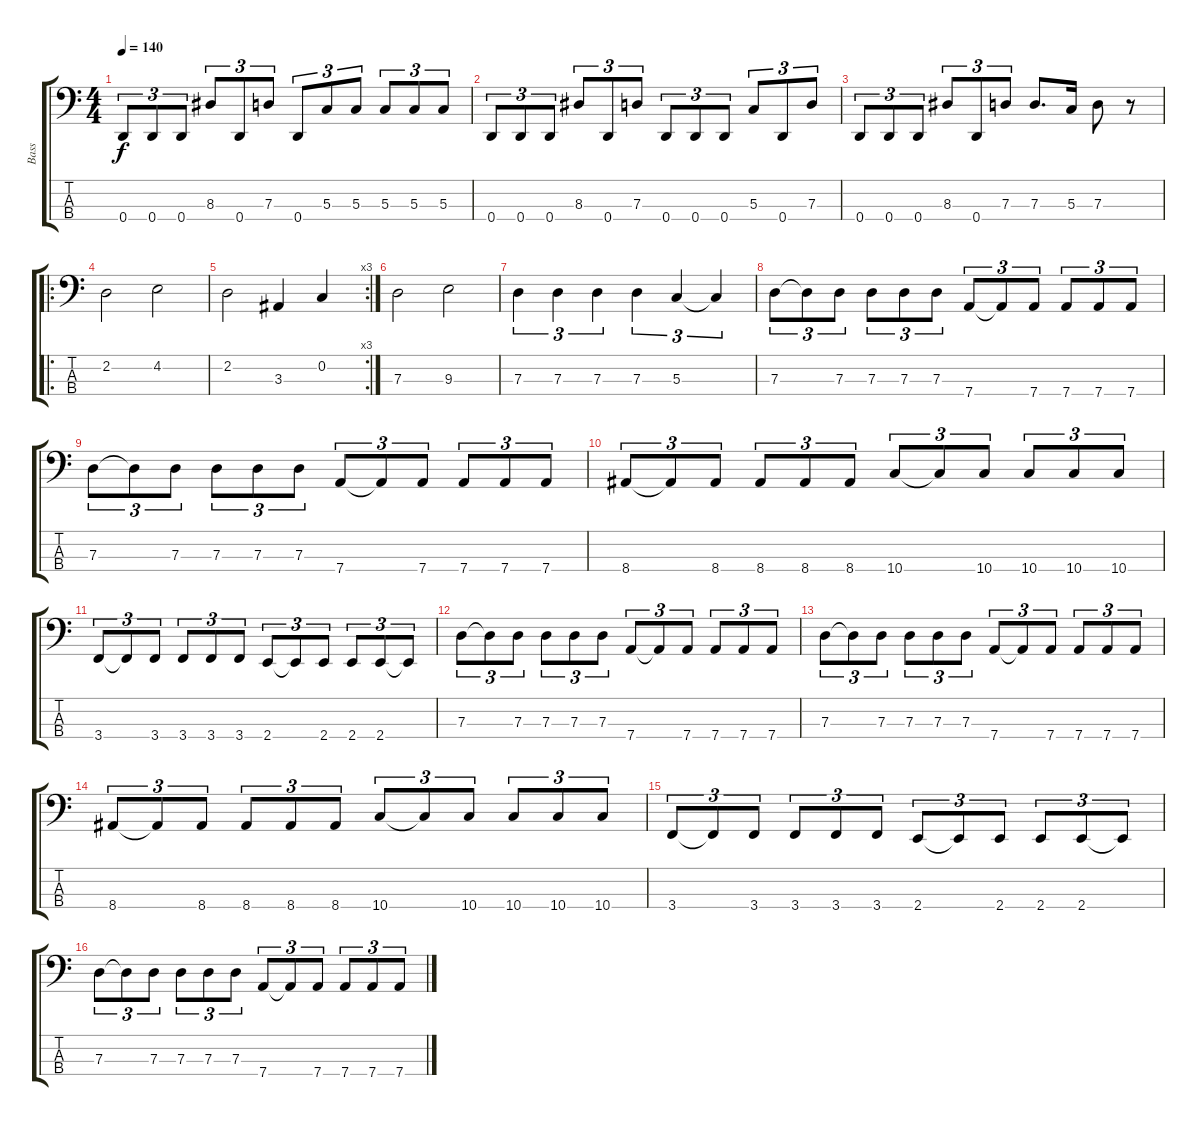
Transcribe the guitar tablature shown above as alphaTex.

\track ("Bass" "Bass") {instrument electricbassfinger}
\staff {score tabs}
\tuning (F2 C2 G1 D1) {hide}
\ts (4 4)
\tempo 140
\clef f4
\ks c
0.4.8{tu (3 2) dy f} 0.4.8{tu (3 2)} 0.4.8{tu (3 2)} 8.3.8{tu (3 2)} 0.4.8{tu (3 2)} 7.3.8{tu (3 2)} 0.4.8{tu (3 2)} 5.3.8{tu (3 2)} 5.3.8{tu (3 2)} 5.3.8{tu (3 2)} 5.3.8{tu (3 2)} 5.3.8{tu (3 2)} |
0.4.8{tu (3 2)} 0.4.8{tu (3 2)} 0.4.8{tu (3 2)} 8.3.8{tu (3 2)} 0.4.8{tu (3 2)} 7.3.8{tu (3 2)} 0.4.8{tu (3 2)} 0.4.8{tu (3 2)} 0.4.8{tu (3 2)} 5.3.8{tu (3 2)} 0.4.8{tu (3 2)} 7.3.8{tu (3 2)} |
0.4.8{tu (3 2)} 0.4.8{tu (3 2)} 0.4.8{tu (3 2)} 8.3.8{tu (3 2)} 0.4.8{tu (3 2)} 7.3.8{tu (3 2)} 7.3.8{d} 5.3.16 7.3.8 r.8 |
\ro
2.2.2 4.2.2 |
\rc 3
2.2.2 3.3.4 0.2.4 |
7.3.2 9.3.2 |
7.3.4{tu (3 2)} 7.3.4{tu (3 2)} 7.3.4{tu (3 2)} 7.3.4{tu (3 2)} 5.3.4{tu (3 2)} 5.3{t}.4{tu (3 2)} |
7.3.8{tu (3 2)} 7.3{t}.8{tu (3 2)} 7.3.8{tu (3 2)} 7.3.8{tu (3 2)} 7.3.8{tu (3 2)} 7.3.8{tu (3 2)} 7.4.8{tu (3 2)} 7.4{t}.8{tu (3 2)} 7.4.8{tu (3 2)} 7.4.8{tu (3 2)} 7.4.8{tu (3 2)} 7.4.8{tu (3 2)} |
7.3.8{tu (3 2)} 7.3{t}.8{tu (3 2)} 7.3.8{tu (3 2)} 7.3.8{tu (3 2)} 7.3.8{tu (3 2)} 7.3.8{tu (3 2)} 7.4.8{tu (3 2)} 7.4{t}.8{tu (3 2)} 7.4.8{tu (3 2)} 7.4.8{tu (3 2)} 7.4.8{tu (3 2)} 7.4.8{tu (3 2)} |
8.4.8{tu (3 2)} 8.4{t}.8{tu (3 2)} 8.4.8{tu (3 2)} 8.4.8{tu (3 2)} 8.4.8{tu (3 2)} 8.4.8{tu (3 2)} 10.4.8{tu (3 2)} 10.4{t}.8{tu (3 2)} 10.4.8{tu (3 2)} 10.4.8{tu (3 2)} 10.4.8{tu (3 2)} 10.4.8{tu (3 2)} |
3.4.8{tu (3 2)} 3.4{t}.8{tu (3 2)} 3.4.8{tu (3 2)} 3.4.8{tu (3 2)} 3.4.8{tu (3 2)} 3.4.8{tu (3 2)} 2.4.8{tu (3 2)} 2.4{t}.8{tu (3 2)} 2.4.8{tu (3 2)} 2.4.8{tu (3 2)} 2.4.8{tu (3 2)} 2.4{t}.8{tu (3 2)} |
7.3.8{tu (3 2)} 7.3{t}.8{tu (3 2)} 7.3.8{tu (3 2)} 7.3.8{tu (3 2)} 7.3.8{tu (3 2)} 7.3.8{tu (3 2)} 7.4.8{tu (3 2)} 7.4{t}.8{tu (3 2)} 7.4.8{tu (3 2)} 7.4.8{tu (3 2)} 7.4.8{tu (3 2)} 7.4.8{tu (3 2)} |
7.3.8{tu (3 2)} 7.3{t}.8{tu (3 2)} 7.3.8{tu (3 2)} 7.3.8{tu (3 2)} 7.3.8{tu (3 2)} 7.3.8{tu (3 2)} 7.4.8{tu (3 2)} 7.4{t}.8{tu (3 2)} 7.4.8{tu (3 2)} 7.4.8{tu (3 2)} 7.4.8{tu (3 2)} 7.4.8{tu (3 2)} |
8.4.8{tu (3 2)} 8.4{t}.8{tu (3 2)} 8.4.8{tu (3 2)} 8.4.8{tu (3 2)} 8.4.8{tu (3 2)} 8.4.8{tu (3 2)} 10.4.8{tu (3 2)} 10.4{t}.8{tu (3 2)} 10.4.8{tu (3 2)} 10.4.8{tu (3 2)} 10.4.8{tu (3 2)} 10.4.8{tu (3 2)} |
3.4.8{tu (3 2)} 3.4{t}.8{tu (3 2)} 3.4.8{tu (3 2)} 3.4.8{tu (3 2)} 3.4.8{tu (3 2)} 3.4.8{tu (3 2)} 2.4.8{tu (3 2)} 2.4{t}.8{tu (3 2)} 2.4.8{tu (3 2)} 2.4.8{tu (3 2)} 2.4.8{tu (3 2)} 2.4{t}.8{tu (3 2)} |
7.3.8{tu (3 2)} 7.3{t}.8{tu (3 2)} 7.3.8{tu (3 2)} 7.3.8{tu (3 2)} 7.3.8{tu (3 2)} 7.3.8{tu (3 2)} 7.4.8{tu (3 2)} 7.4{t}.8{tu (3 2)} 7.4.8{tu (3 2)} 7.4.8{tu (3 2)} 7.4.8{tu (3 2)} 7.4.8{tu (3 2)}
